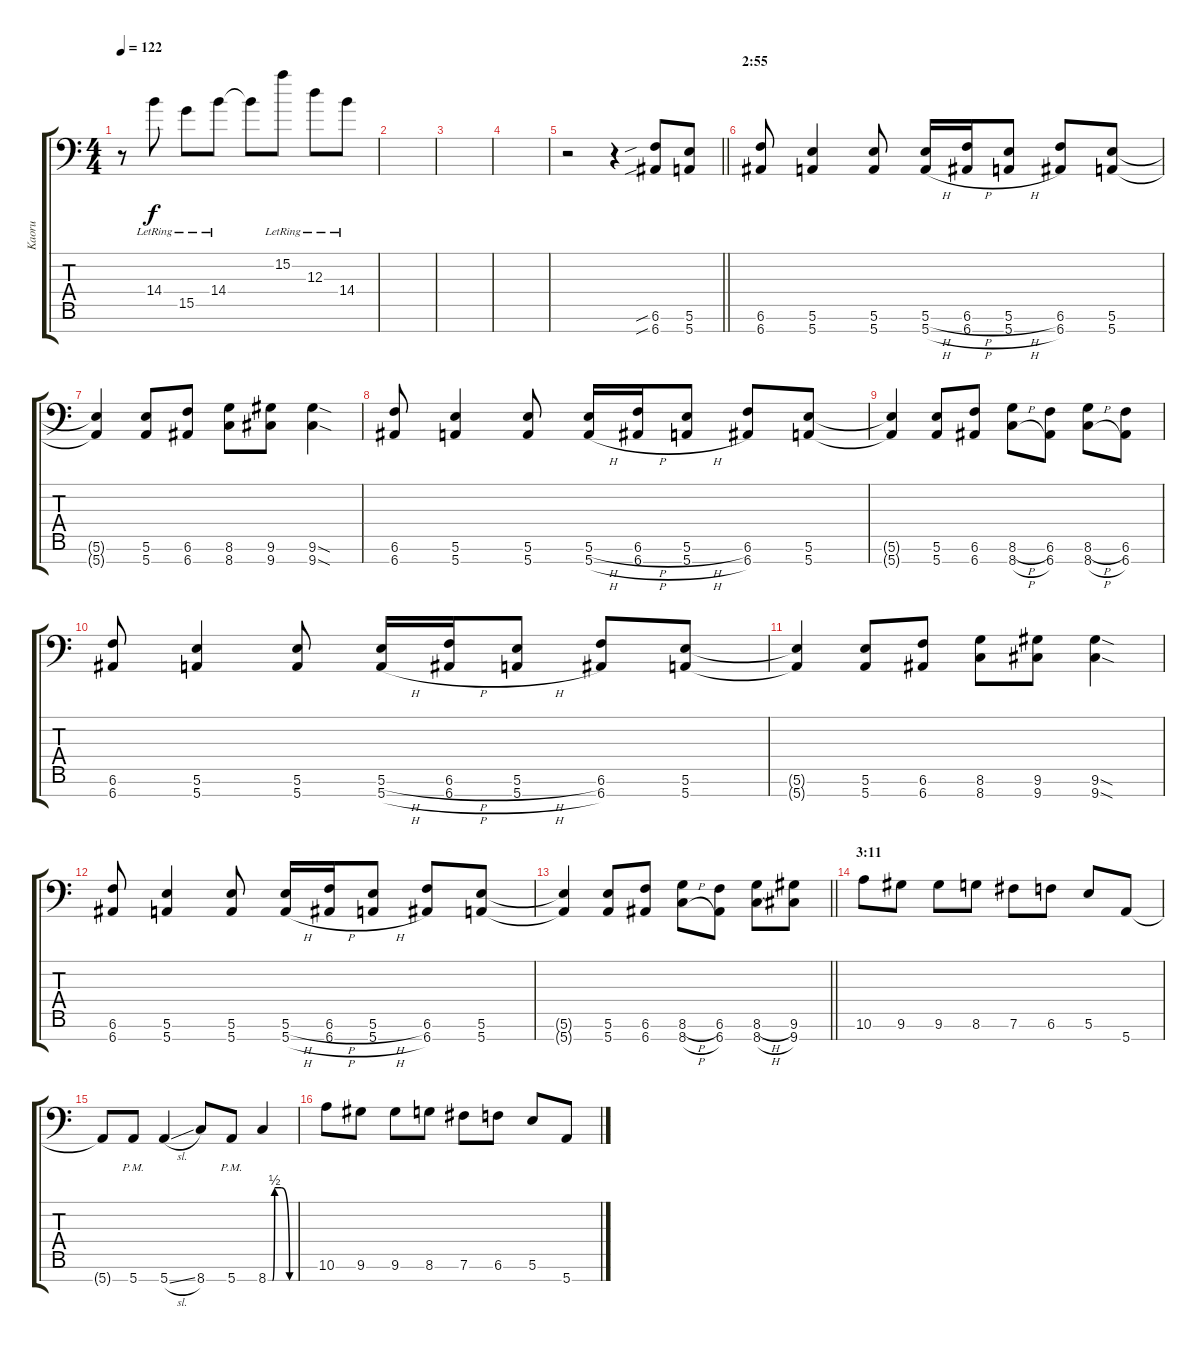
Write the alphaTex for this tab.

\track ("Kaoru" "Kaoru") {instrument overdrivenguitar}
\staff {score tabs}
\tuning (B3 Gb3 D3 A2 E2 B1 E1) {hide}
\ts (4 4)
\tempo 122
\clef f4
\ks c
r.8{dy f} 14.4{lr}.8 15.5{lr}.8 14.4{lr}.8 14.4{t}.8 15.2{lr}.8 12.3{lr}.8 14.4{lr}.8 |
|
|
|
\barLineRight lightlight
r.2 r.4 (6.6{sib} 6.7{sib}).8{instrument overdrivenguitar} (5.6 5.7).8 |
\section ("" "2:55")
(6.6 6.7).8 (5.6 5.7).4 (5.6 5.7).8 (5.6{h} 5.7{h}).16 (6.6{h} 6.7{h}).16 (5.6{h} 5.7{h}).8 (6.6 6.7).8 (5.6 5.7).8 |
(5.6{t} 5.7{t}).4 (5.6 5.7).8 (6.6 6.7).8 (8.6 8.7).8 (9.6 9.7).8 (9.6{sod} 9.7{sod}).4 |
(6.6 6.7).8 (5.6 5.7).4 (5.6 5.7).8 (5.6{h} 5.7{h}).16 (6.6{h} 6.7{h}).16 (5.6{h} 5.7{h}).8 (6.6 6.7).8 (5.6 5.7).8 |
(5.6{t} 5.7{t}).4 (5.6 5.7).8 (6.6 6.7).8 (8.6{h} 8.7{h}).8 (6.6 6.7).8 (8.6{h} 8.7{h}).8 (6.6 6.7).8 |
(6.6 6.7).8 (5.6 5.7).4 (5.6 5.7).8 (5.6{h} 5.7{h}).16 (6.6{h} 6.7{h}).16 (5.6{h} 5.7{h}).8 (6.6 6.7).8 (5.6 5.7).8 |
(5.6{t} 5.7{t}).4 (5.6 5.7).8 (6.6 6.7).8 (8.6 8.7).8 (9.6 9.7).8 (9.6{sod} 9.7{sod}).4 |
(6.6 6.7).8 (5.6 5.7).4 (5.6 5.7).8 (5.6{h} 5.7{h}).16 (6.6{h} 6.7{h}).16 (5.6{h} 5.7{h}).8 (6.6 6.7).8 (5.6 5.7).8 |
\barLineRight lightlight
(5.6{t} 5.7{t}).4 (5.6 5.7).8 (6.6 6.7).8 (8.6{h} 8.7{h}).8 (6.6 6.7).8 (8.6{h} 8.7{h}).8 (9.6 9.7).8 |
\section ("" "3:11")
10.6.8 9.6.8 9.6.8 8.6.8 7.6.8 6.6.8 5.6.8 5.7.8 |
5.7{t}.8 5.7{pm}.8 5.7{sl}.4 8.7.8 5.7{pm}.8 8.7{be (custom 0 0 10 0 15 2 30 2 49 0 60 0)}.4 |
10.6.8 9.6.8 9.6.8 8.6.8 7.6.8 6.6.8 5.6.8 5.7.8
